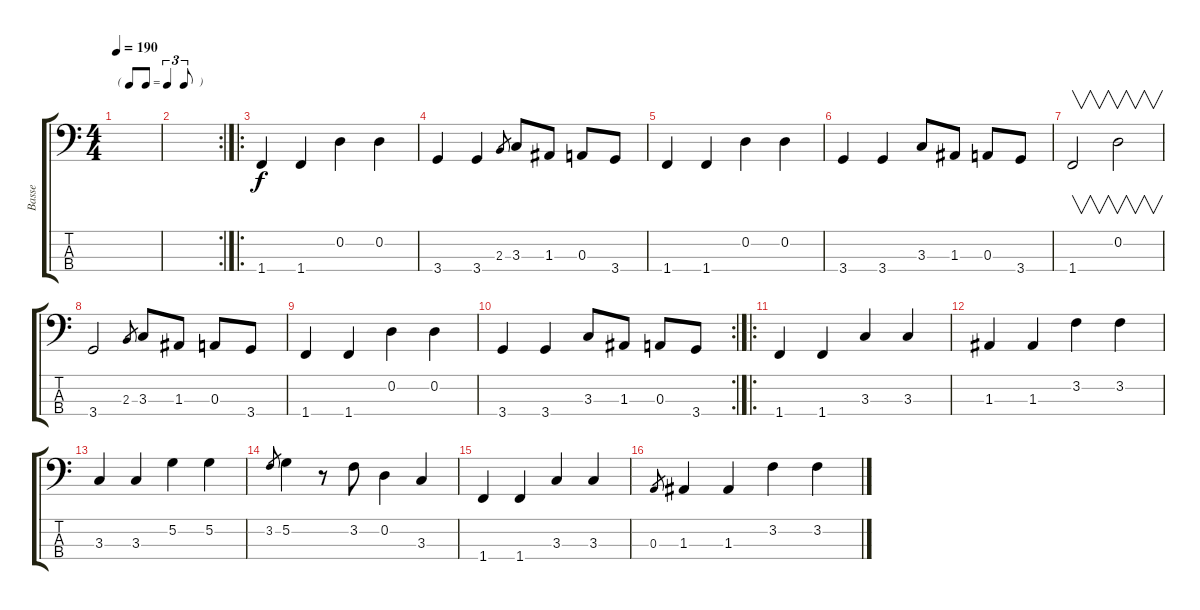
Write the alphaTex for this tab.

\track ("Basse" "Basse") {instrument acousticbass}
\staff {score tabs}
\tuning (G2 D2 A1 E1) {hide}
\ts (4 4)
\tf triplet8th
\tempo 190
\clef f4
\ks c
|
\rc 2
|
\ro
1.4.4 1.4.4 0.2.4 0.2.4 |
3.4.4 3.4.4 2.3.8{gr} 3.3.8 1.3.8 0.3.8 3.4.8 |
1.4.4 1.4.4 0.2.4 0.2.4 |
3.4.4 3.4.4 3.3.8 1.3.8 0.3.8 3.4.8 |
1.4.2{v} 0.2.2{v} |
3.4.2 2.3.8{gr} 3.3.8 1.3.8 0.3.8 3.4.8 |
1.4.4 1.4.4 0.2.4 0.2.4 |
\rc 2
3.4.4 3.4.4 3.3.8 1.3.8 0.3.8 3.4.8 |
\ro
1.4.4 1.4.4 3.3.4 3.3.4 |
1.3.4 1.3.4 3.2.4 3.2.4 |
3.3.4 3.3.4 5.2.4 5.2.4 |
3.2.8{gr} 5.2.4 r.8 3.2.8 0.2.4 3.3.4 |
1.4.4 1.4.4 3.3.4 3.3.4 |
0.3.8{gr} 1.3.4 1.3.4 3.2.4 3.2.4
